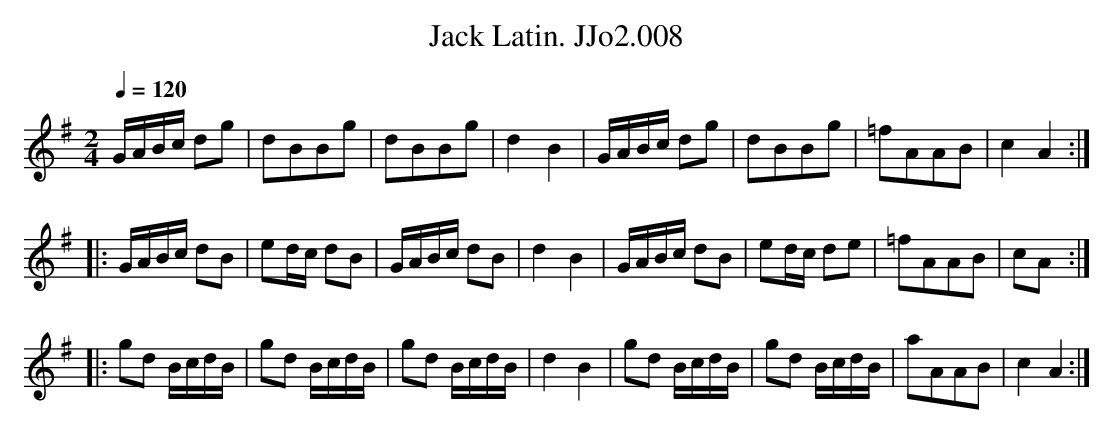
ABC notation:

X:1
T:Jack Latin. JJo2.008
Q:1/4=120
M:2/4
L:1/8
K:G
G/A/B/c/ dg|dBBg|dBBg|d2B2|G/A/B/c/ dg|dBBg|=fAAB|c2A2 :|
|: G/A/B/c/ dB|ed/c/ dB|G/A/B/c/ dB|d2B2|G/A/B/c/ dB|ed/c/ de|=fAAB|cA :|
|: gd B/c/d/B/|gd B/c/d/B/|gd B/c/d/B/|d2B2|gd B/c/d/B/|gd B/c/d/B/|aAAB|c2A2 :|
